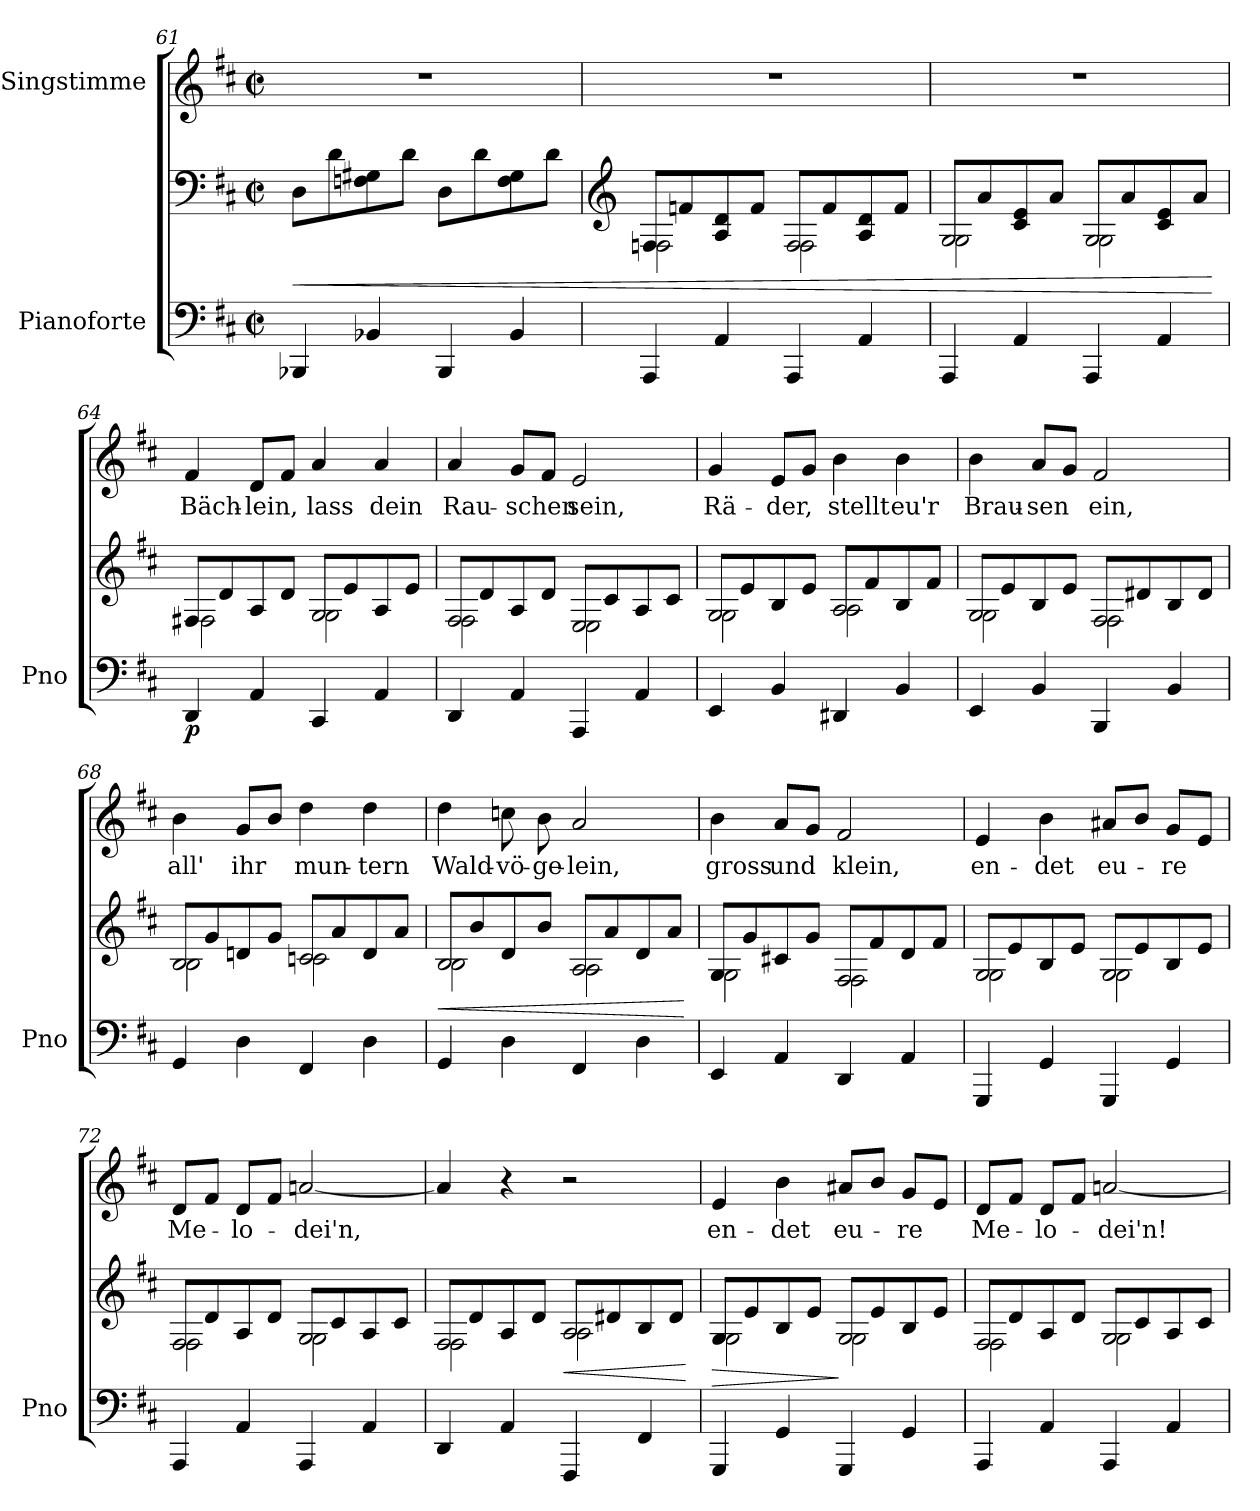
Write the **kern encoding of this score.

**kern	**kern	**dynam	**kern	**text
*part2	*part2	*part2	*part1	*part1
*staff3	*staff2	*staff2/3	*staff1	*staff1
*I"Pianoforte	*	*	*I"Singstimme	*
*I'Pno	*	*	*	*
*clefF4	*clefF4	*	*clefG2	*
*k[f#c#]	*k[f#c#]	*	*k[f#c#]	*
*M2/2	*M2/2	*	*M2/2	*
*met(c|)	*met(c|)	*	*met(c|)	*
=61	=61	=61	=61	=61
!	!	!LO:HP:b	!	!
4BBB-X/	8D\L	<	1r	.
.	8d\	.	.	.
4BB-X/	8Fn\ 8G#X\	.	.	.
.	8d\J	.	.	.
4BBB-/	8D\L	.	.	.
.	8d\	.	.	.
4BB-/	8F\ 8G#\	.	.	.
.	8d\J	.	.	.
=62	=62	=62	=62	=62
*	*clefG2	*	*	*
!	!LO:N:head=open	!	!	!
*	*^	*	*	*
4AAA/	8Fn/L	2F\	.	1r	.
.	8fn/	.	.	.	.
4AA/	8A/ 8d/	.	.	.	.
.	8f/J	.	.	.	.
!	!LO:N:head=open	!	!	!	!
4AAA/	8F/L	2F\	.	.	.
.	8f/	.	.	.	.
4AA/	8A/ 8d/	.	.	.	.
.	8f/J	.	.	.	.
=63	=63	=63	=63	=63	=63
!	!LO:N:head=open	!	!	!	!
4AAA/	8G/L	2G\	.	1r	.
.	8a/	.	.	.	.
4AA/	8c#/ 8e/	.	.	.	.
.	8a/J	.	.	.	.
!	!LO:N:head=open	!	!	!	!
4AAA/	8G/L	2G\	.	.	.
.	8a/	.	.	.	.
4AA/	8c#/ 8e/	.	.	.	.
.	8a/J	.	.	.	.
*	*v	*v	*	*	*
.	.	[	.	.
!!LO:PB:g=z
=64	=64	=64	=64	=64
!	!LO:N:head=open	!LO:DY:b=2	!	!LO:LY:b
*	*^	*	*	*
4DD/	8F#X/L	2F#\	p	4f#/	Bäch-
.	8d/	.	.	.	.
!	!	!	!	!	!LO:LY:b
4AA/	8A/	.	.	8d/L	-lein,
.	8d/J	.	.	8f#/J	.
!	!LO:N:head=open	!	!	!	!LO:LY:b
4CC#/	8G/L	2G\	.	4a/	lass
.	8e/	.	.	.	.
!	!	!	!	!	!LO:LY:b
4AA/	8A/	.	.	4a/	dein
.	8e/J	.	.	.	.
!!LO:LB:g=z
=65	=65	=65	=65	=65	=65
!	!LO:N:head=open	!	!	!	!LO:LY:b
4DD/	8F#/L	2F#\	.	4a/	Rau-
.	8d/	.	.	.	.
!	!	!	!	!	!LO:LY:b
4AA/	8A/	.	.	8g/L	-schen
.	8d/J	.	.	8f#/J	.
!	!LO:N:head=open	!	!	!	!LO:LY:b
4AAA/	8E/L	2E\	.	2e/	sein,
.	8c#/	.	.	.	.
4AA/	8A/	.	.	.	.
.	8c#/J	.	.	.	.
=66	=66	=66	=66	=66	=66
!	!LO:N:head=open	!	!	!	!LO:LY:b
4EE/	8G/L	2G\	.	4g/	Rä-
.	8e/	.	.	.	.
!	!	!	!	!	!LO:LY:b
4BB/	8B/	.	.	8e/L	-der,
.	8e/J	.	.	8g/J	.
!	!LO:N:head=open	!	!	!	!LO:LY:b
4DD#X/	8A/L	2A\	.	4b\	stellt
.	8f#/	.	.	.	.
!	!	!	!	!	!LO:LY:b
4BB/	8B/	.	.	4b\	eu'r
.	8f#/J	.	.	.	.
=67	=67	=67	=67	=67	=67
!	!LO:N:head=open	!	!	!	!LO:LY:b
4EE/	8G/L	2G\	.	4b\	Brau-
.	8e/	.	.	.	.
!	!	!	!	!	!LO:LY:b
4BB/	8B/	.	.	8a/L	-sen
.	8e/J	.	.	8g/J	.
!	!LO:N:head=open	!	!	!	!LO:LY:b
4BBB/	8F#/L	2F#\	.	2f#/	ein,
.	8d#X/	.	.	.	.
4BB/	8B/	.	.	.	.
.	8d#/J	.	.	.	.
=68	=68	=68	=68	=68	=68
!	!LO:N:head=open	!	!	!	!LO:LY:b
4GG/	8B/L	2B\	.	4b\	all'
.	8g/	.	.	.	.
!	!	!	!	!	!LO:LY:b
4D\	8dn/	.	.	8g/L	ihr
.	8g/J	.	.	8b/J	.
!	!LO:N:head=open	!	!	!	!LO:LY:b
4FF#/	8cn/L	2c\	.	4dd\	mun-
.	8a/	.	.	.	.
!	!	!	!	!	!LO:LY:b
4D\	8d/	.	.	4dd\	-tern
.	8a/J	.	.	.	.
!!LO:LB:g=z
=69	=69	=69	=69	=69	=69
!	!LO:N:head=open	!	!LO:HP:b	!	!LO:LY:b
4GG/	8B/L	2B\	<	4dd\	Wald-
.	8b/	.	.	.	.
!	!	!	!	!	!LO:LY:b
4D\	8d/	.	.	8ccn\	-vö-
!	!	!	!	!	!LO:LY:b
.	8b/J	.	.	8b\	-ge-
!	!LO:N:head=open	!	!	!	!LO:LY:b
4FF#/	8A/L	2A\	.	2a/	-lein,
.	8a/	.	.	.	.
4D\	8d/	.	.	.	.
.	8a/J	.	.	.	.
*	*v	*v	*	*	*
.	.	[	.	.
!!LO:LB:g=z
=70	=70	=70	=70	=70
!	!LO:N:head=open	!	!	!LO:LY:b
*	*^	*	*	*
4EE/	8G/L	2G\	.	4b\	gross
.	8g/	.	.	.	.
!	!	!	!	!	!LO:LY:b
4AA/	8c#X/	.	.	8a/L	und
.	8g/J	.	.	8g/J	.
!	!LO:N:head=open	!	!	!	!LO:LY:b
4DD/	8F#/L	2F#\	.	2f#/	klein,
.	8f#/	.	.	.	.
4AA/	8d/	.	.	.	.
.	8f#/J	.	.	.	.
=71	=71	=71	=71	=71	=71
!	!LO:N:head=open	!	!	!	!LO:LY:b
4GGG/	8G/L	2G\	.	4e/	en-
.	8e/	.	.	.	.
!	!	!	!	!	!LO:LY:b
4GG/	8B/	.	.	4b\	-det
.	8e/J	.	.	.	.
!	!LO:N:head=open	!	!	!	!LO:LY:b
4GGG/	8G/L	2G\	.	8a#X/L	eu-
.	8e/	.	.	8b/J	.
!	!	!	!	!	!LO:LY:b
4GG/	8B/	.	.	8g/L	-re
.	8e/J	.	.	8e/J	.
=72	=72	=72	=72	=72	=72
!	!LO:N:head=open	!	!	!	!LO:LY:b
4AAA/	8F#/L	2F#\	.	8d/L	Me-
.	8d/	.	.	8f#/J	.
!	!	!	!	!	!LO:LY:b
4AA/	8A/	.	.	8d/L	-lo-
.	8d/J	.	.	8f#/J	.
!	!LO:N:head=open	!	!	!	!LO:LY:b
4AAA/	8G/L	2G\	.	[2an/	dei'n,
.	8c#/	.	.	.	.
4AA/	8A/	.	.	.	.
.	8c#/J	.	.	.	.
=73	=73	=73	=73	=73	=73
!	!LO:N:head=open	!	!	!	!
4DD/	8F#/L	2F#\	.	4a/]	.
.	8d/	.	.	.	.
4AA/	8A/	.	.	4r	.
.	8d/J	.	.	.	.
!	!LO:N:head=open	!	!LO:HP:b	!	!
4FFF#/	8A/L	2A\	<	2r	.
.	8d#X/	.	.	.	.
4FF#/	8B/	.	.	.	.
.	8d#/J	.	.	.	.
*	*v	*v	*	*	*
.	.	[	.	.
!!LO:LB:g=z
=74	=74	=74	=74	=74
!	!LO:N:head=open	!LO:HP:b	!	!LO:LY:b
*	*^	*	*	*
4GGG/	8G/L	2G\	>	4e/	en-
.	8e/	.	.	.	.
!	!	!	!	!	!LO:LY:b
4GG/	8B/	.	.	4b\	-det
.	8e/J	.	.	.	.
!	!LO:N:head=open	!	!	!	!LO:LY:b
4GGG/	8G/L	2G\	]	8a#X/L	eu-
.	8e/	.	.	8b/J	.
!	!	!	!	!	!LO:LY:b
4GG/	8B/	.	.	8g/L	-re
.	8e/J	.	.	8e/J	.
=75	=75	=75	=75	=75	=75
!	!LO:N:head=open	!	!	!	!LO:LY:b
4AAA/	8F#/L	2F#\	.	8d/L	Me-
.	8d/	.	.	8f#/J	.
!	!	!	!	!	!LO:LY:b
4AA/	8A/	.	.	8d/L	-lo-
.	8d/J	.	.	8f#/J	.
!	!LO:N:head=open	!	!	!	!LO:LY:b
4AAA/	8G/L	2G\	.	[2an/	-dei'n!
.	8c#/	.	.	.	.
4AA/	8A/	.	.	.	.
.	8c#/J	.	.	.	.
*	*v	*v	*	*	*
=	=	=	=	=
*-	*-	*-	*-	*-
